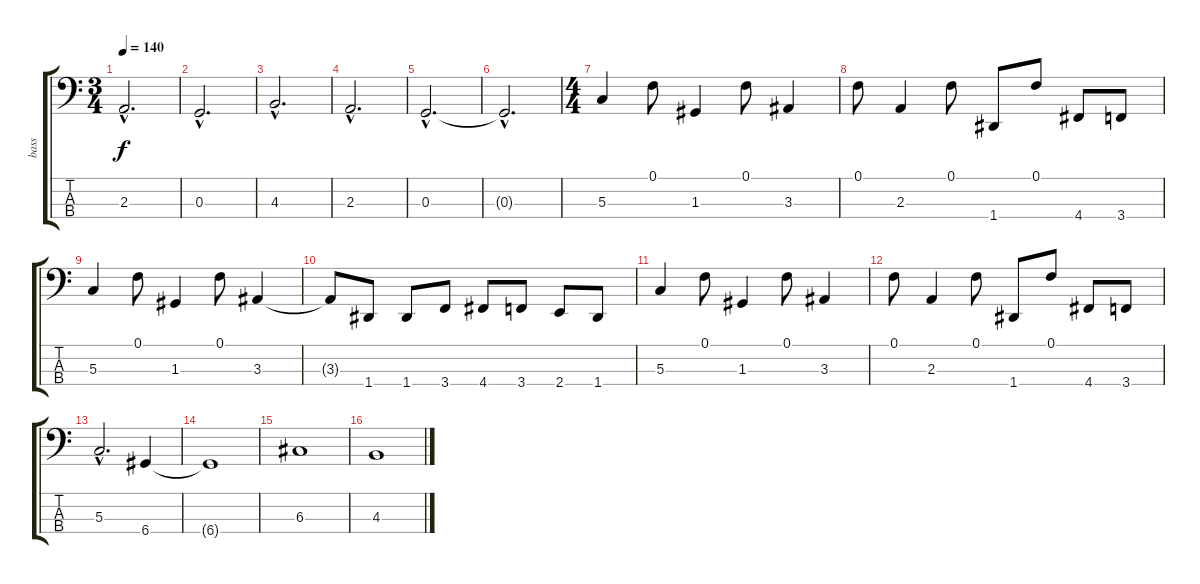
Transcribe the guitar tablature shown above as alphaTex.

\track ("bass" "bass") {instrument electricbassfinger}
\staff {score tabs}
\tuning (F2 C2 G1 D1) {hide}
\ts (3 4)
\tempo 140
\clef f4
\ks c
2.3{hac}.2{d dy f} |
0.3{hac}.2{d} |
4.3{hac}.2{d} |
2.3{hac}.2{d} |
0.3{hac}.2{d} |
0.3{hac t}.2{d} |
\ts (4 4)
5.3.4 0.1.8 1.3.4 0.1.8 3.3.4 |
0.1.8 2.3.4 0.1.8 1.4.8 0.1.8 4.4.8 3.4.8 |
5.3.4 0.1.8 1.3.4 0.1.8 3.3.4 |
3.3{t}.8 1.4.8 1.4.8 3.4.8 4.4.8 3.4.8 2.4.8 1.4.8 |
5.3.4 0.1.8 1.3.4 0.1.8 3.3.4 |
0.1.8 2.3.4 0.1.8 1.4.8 0.1.8 4.4.8 3.4.8 |
5.3{hac}.2{d} 6.4.4 |
6.4{t}.1 |
6.3.1 |
4.3.1
